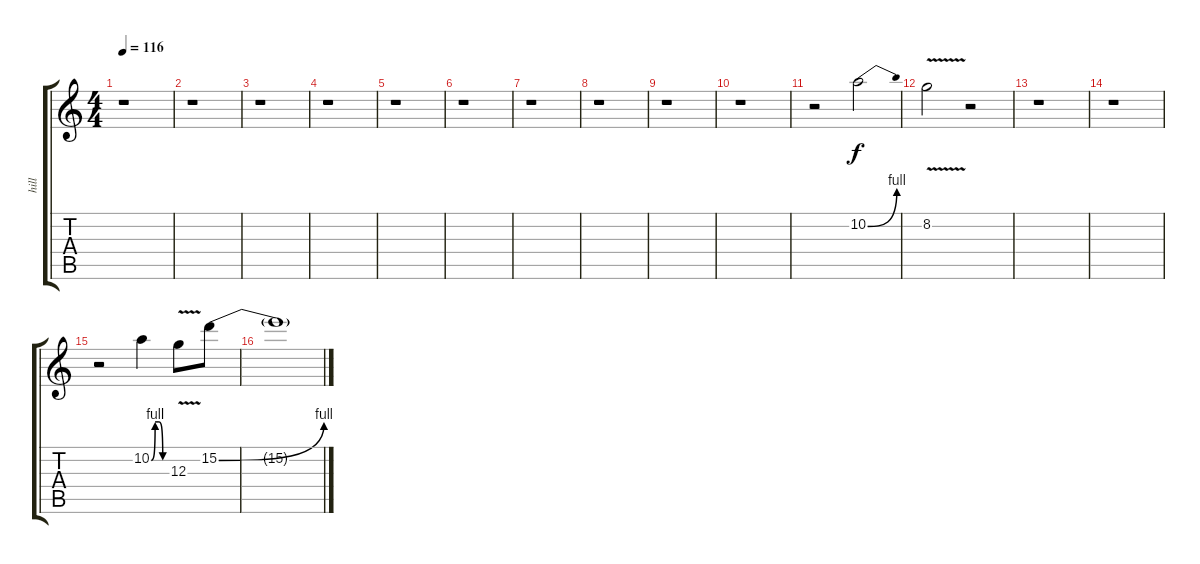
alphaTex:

\track ("hill" "hill") {instrument distortionguitar}
\staff {score tabs}
\tuning (E4 B3 G3 D3 A2 E2) {hide}
\ts (4 4)
\tempo 116
\clef g2
\ks c
r.1{dy f} |
r.1 |
r.1 |
r.1 |
r.1 |
r.1 |
r.1 |
r.1 |
r.1 |
r.1 |
r.2 10.2{be (bend 0 0 60 4)}.2 |
8.2{v}.2 r.2 |
r.1 |
r.1 |
r.2 10.2{be (custom 0 0 15 4 30 4 45 0 60 0)}.4 12.3{v}.8 15.2{be (bend 0 0 60 4)}.8 |
15.2{t}.1
